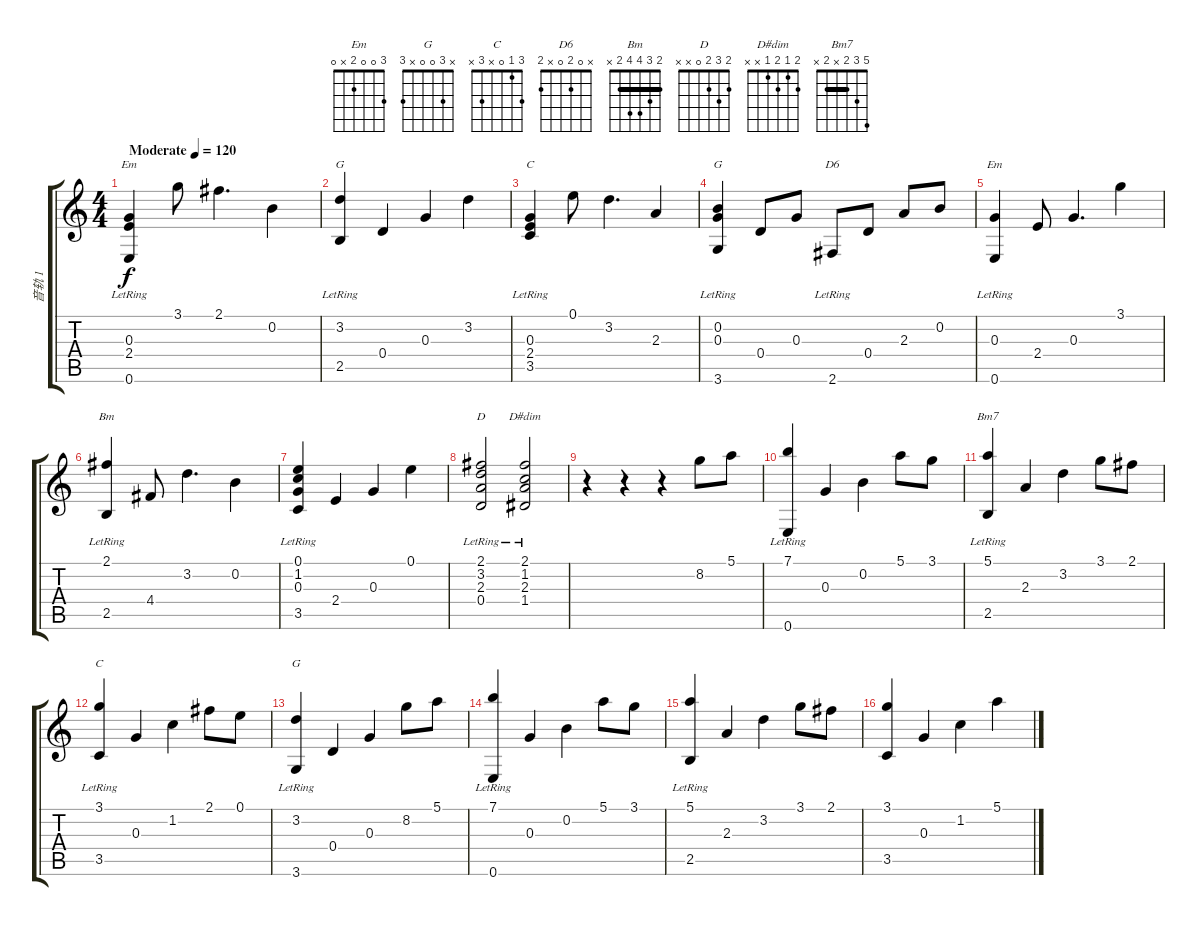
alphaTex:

\track ("音轨 1" "音轨 1") {instrument acousticguitarsteel}
\staff {score tabs}
\tuning (E4 B3 G3 D3 A2 E2) {hide}
\chord ("Em" 0 0 0 2 2 0)
\chord ("G" x 3 0 0 2 x)
\chord ("C" 0 1 0 2 3 x)
\chord ("G" x 0 0 0 x 3)
\chord ("D6" x 0 2 0 x 2)
\chord ("Em" 3 0 0 2 x 0)
\chord ("Bm" 2 3 4 4 2 x) {barre 2}
\chord ("D" 2 3 2 0 x x)
\chord ("D#dim" 2 1 2 1 x x)
\chord ("Bm7" 5 3 2 x 2 x) {barre 2}
\chord ("C" 3 1 0 x 3 x)
\chord ("G" x 3 0 0 x 3)
\ts (4 4)
\tempo (120 "Moderate")
\clef g2
\ks c
(0.3{lr} 2.4{lr} 0.6{lr}).4{ch "Em" dy f instrument acousticguitarsteel} 3.1.8 2.1.4{d} 0.2.4 |
(3.2{lr} 2.5{lr}).4{ch "G"} 0.4.4 0.3.4 3.2.4 |
(0.3{lr} 2.4{lr} 3.5{lr}).4{ch "C"} 0.1.8 3.2.4{d} 2.3.4 |
(0.2{lr} 0.3{lr} 3.6{lr}).4{ch "G"} 0.4.8 0.3.8 2.6{lr}.8{ch "D6"} 0.4.8 2.3.8 0.2.8 |
(0.3{lr} 0.6{lr}).4{ch "Em"} 2.4.8 0.3.4{d} 3.1.4 |
(2.1{lr} 2.5{lr}).4{ch "Bm"} 4.4.8 3.2.4{d} 0.2.4 |
(0.1{lr} 1.2{lr} 0.3{lr} 3.5{lr}).4 2.4.4 0.3.4 0.1.4 |
(2.1{lr} 3.2{lr} 2.3{lr} 0.4{lr}).2{ch "D"} (2.1{lr} 1.2{lr} 2.3{lr} 1.4{lr}).2{ch "D#dim"} |
r.4 r.4 r.4 8.2.8 5.1.8 |
(7.1{lr} 0.6{lr}).4 0.3.4 0.2.4 5.1.8 3.1.8 |
(5.1{lr} 2.5{lr}).4{ch "Bm7"} 2.3.4 3.2.4 3.1.8 2.1.8 |
(3.1{lr} 3.5{lr}).4{ch "C"} 0.3.4 1.2.4 2.1.8 0.1.8 |
(3.2{lr} 3.6{lr}).4{ch "G"} 0.4.4 0.3.4 8.2.8 5.1.8 |
(7.1{lr} 0.6{lr}).4 0.3.4 0.2.4 5.1.8 3.1.8 |
(5.1{lr} 2.5{lr}).4 2.3.4 3.2.4 3.1.8 2.1.8 |
(3.1 3.5).4 0.3.4 1.2.4 5.1.4
